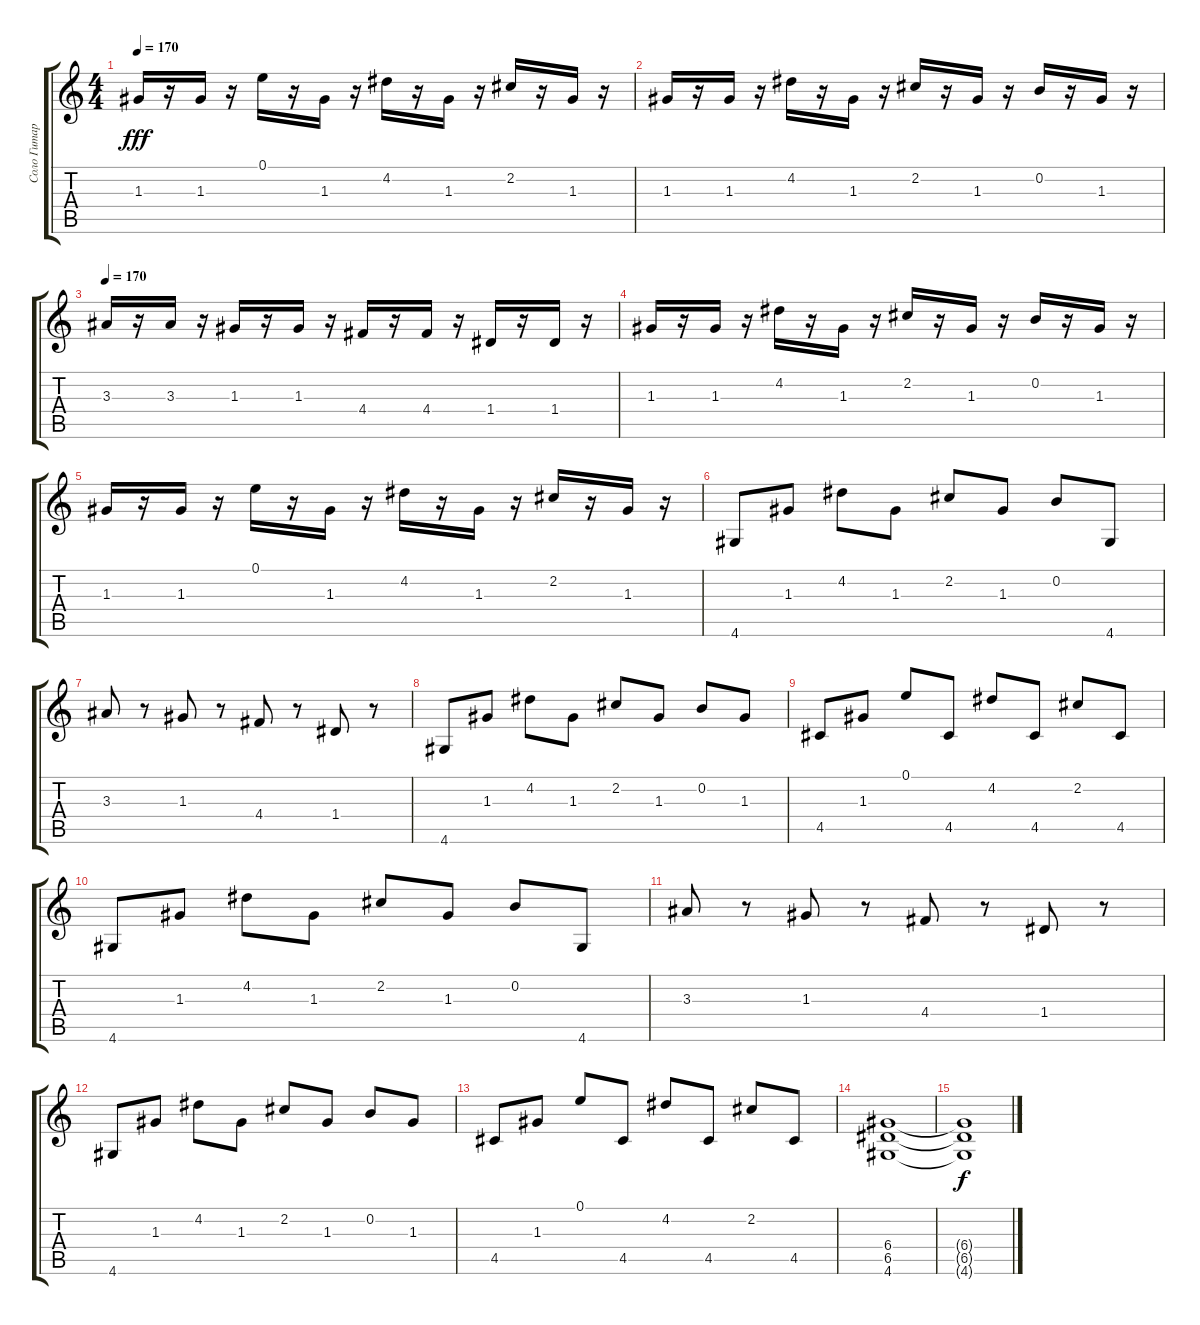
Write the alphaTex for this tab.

\track ("Соло Гитара" "Соло Гитар") {instrument overdrivenguitar}
\staff {score tabs}
\tuning (E4 B3 G3 D3 A2 E2) {hide}
\ts (4 4)
\tempo 170
\clef g2
\ks c
1.3.16{dy fff} r.16 1.3.16 r.16 0.1.16 r.16 1.3.16 r.16 4.2.16 r.16 1.3.16 r.16 2.2.16 r.16 1.3.16 r.16 |
1.3.16 r.16 1.3.16 r.16 4.2.16 r.16 1.3.16 r.16 2.2.16 r.16 1.3.16 r.16 0.2.16 r.16 1.3.16 r.16 |
\tempo 170
3.3.16 r.16 3.3.16 r.16 1.3.16 r.16 1.3.16 r.16 4.4.16 r.16 4.4.16 r.16 1.4.16 r.16 1.4.16 r.16 |
1.3.16 r.16 1.3.16 r.16 4.2.16 r.16 1.3.16 r.16 2.2.16 r.16 1.3.16 r.16 0.2.16 r.16 1.3.16 r.16 |
1.3.16 r.16 1.3.16 r.16 0.1.16 r.16 1.3.16 r.16 4.2.16 r.16 1.3.16 r.16 2.2.16 r.16 1.3.16 r.16 |
4.6.8 1.3.8 4.2.8 1.3.8 2.2.8 1.3.8 0.2.8 4.6.8 |
3.3.8 r.8 1.3.8 r.8 4.4.8 r.8 1.4.8 r.8 |
4.6.8 1.3.8 4.2.8 1.3.8 2.2.8 1.3.8 0.2.8 1.3.8 |
4.5.8 1.3.8 0.1.8 4.5.8 4.2.8 4.5.8 2.2.8 4.5.8 |
4.6.8 1.3.8 4.2.8 1.3.8 2.2.8 1.3.8 0.2.8 4.6.8 |
3.3.8 r.8 1.3.8 r.8 4.4.8 r.8 1.4.8 r.8 |
4.6.8 1.3.8 4.2.8 1.3.8 2.2.8 1.3.8 0.2.8 1.3.8 |
4.5.8 1.3.8 0.1.8 4.5.8 4.2.8 4.5.8 2.2.8 4.5.8 |
(6.4 6.5 4.6).1 |
(6.4{t} 6.5{t} 4.6{t}).1{dy f}
